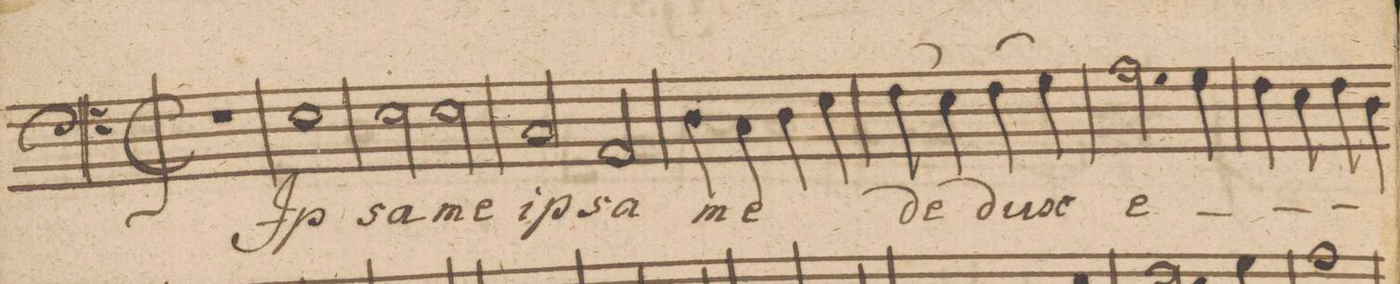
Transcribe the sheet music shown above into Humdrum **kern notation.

**kern	**text
*I"Baſso.	*
*clefF4	*
*k[]	*
*met(C|)	*
*M2/1	*
=34||	=34||
*>C	*
*M2/1	*
*met(C|)	*
*mmet(C|)	*
1r	.
1E	Ip-
=35-	=35-
2E\	-sa
2E\	me
2C/	ip-
2AA/	-sa
=36-	=36-
4D\	me
4C\	.
4D\	.
4E\	.
(4F\	de-
4E\)	.
(4F\	-dux-
4G\)	.
=37-	=37-
2.A\	-e-
4G\	.
4F\	.
4E\	.
4F\	.
4D\	.
=38-	=38-
*-	*-
